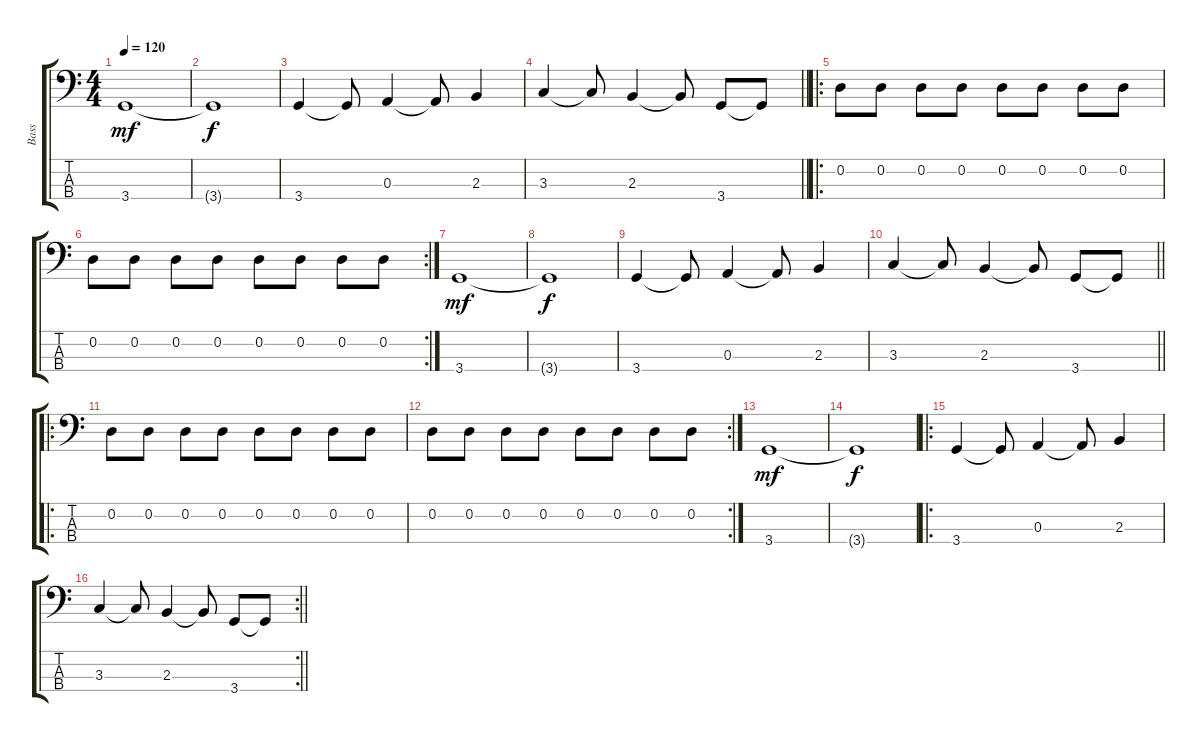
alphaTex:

\track ("Bass" "Bass") {instrument electricbassfinger}
\staff {score tabs}
\tuning (G2 D2 A1 E1) {hide}
\ts (4 4)
\tempo 120
\clef f4
\ks c
3.4.1{dy mf} |
3.4{t}.1{dy f} |
3.4.4 3.4{t}.8 0.3.4 0.3{t}.8 2.3.4 |
\barLineRight lightlight
3.3.4 3.3{t}.8 2.3.4 2.3{t}.8 3.4.8 3.4{t}.8 |
\ro
0.2.8 0.2.8 0.2.8 0.2.8 0.2.8 0.2.8 0.2.8 0.2.8 |
\rc 2
0.2.8 0.2.8 0.2.8 0.2.8 0.2.8 0.2.8 0.2.8 0.2.8 |
3.4.1{dy mf} |
3.4{t}.1{dy f} |
3.4.4 3.4{t}.8 0.3.4 0.3{t}.8 2.3.4 |
\barLineRight lightlight
3.3.4 3.3{t}.8 2.3.4 2.3{t}.8 3.4.8 3.4{t}.8 |
\ro
0.2.8 0.2.8 0.2.8 0.2.8 0.2.8 0.2.8 0.2.8 0.2.8 |
\rc 2
0.2.8 0.2.8 0.2.8 0.2.8 0.2.8 0.2.8 0.2.8 0.2.8 |
3.4.1{dy mf} |
3.4{t}.1{dy f} |
\ro
3.4.4 3.4{t}.8 0.3.4 0.3{t}.8 2.3.4 |
\rc 2
\barLineRight lightlight
3.3.4 3.3{t}.8 2.3.4 2.3{t}.8 3.4.8 3.4{t}.8
